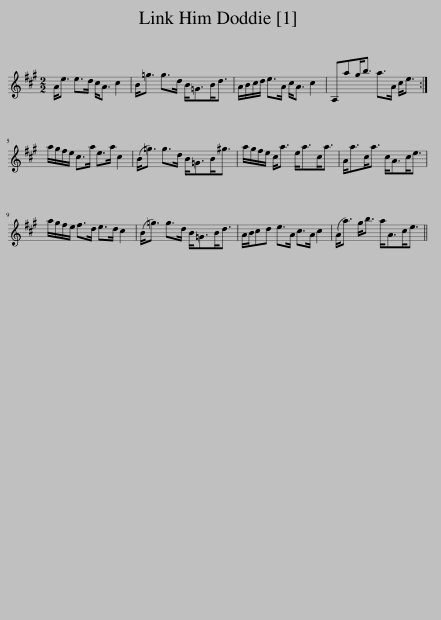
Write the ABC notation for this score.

X:1
L:1/8
M:2/2
I:linebreak $
K:A
V:1 treble
V:1
 A<e e>d c<A c2 | B<=g g>d B<=GB<d | A/B/c/d/ e>A c<A c2 | A,ag<b a>A c<e :|$ a/g/f/e/ c>a e>a c2 | %5
 (B<=g) g>d B<=GB<^g | a/g/f/e/ c<a e<ac<a | A<ac<a c<Ac<e |$ a/g/f/e/ f>d e>d c2 | (B<=g) g>d B<=GB<d | %10
 A/B/cd e>A c>A c2 | (A<a) g<b a<Ac<e || %12
